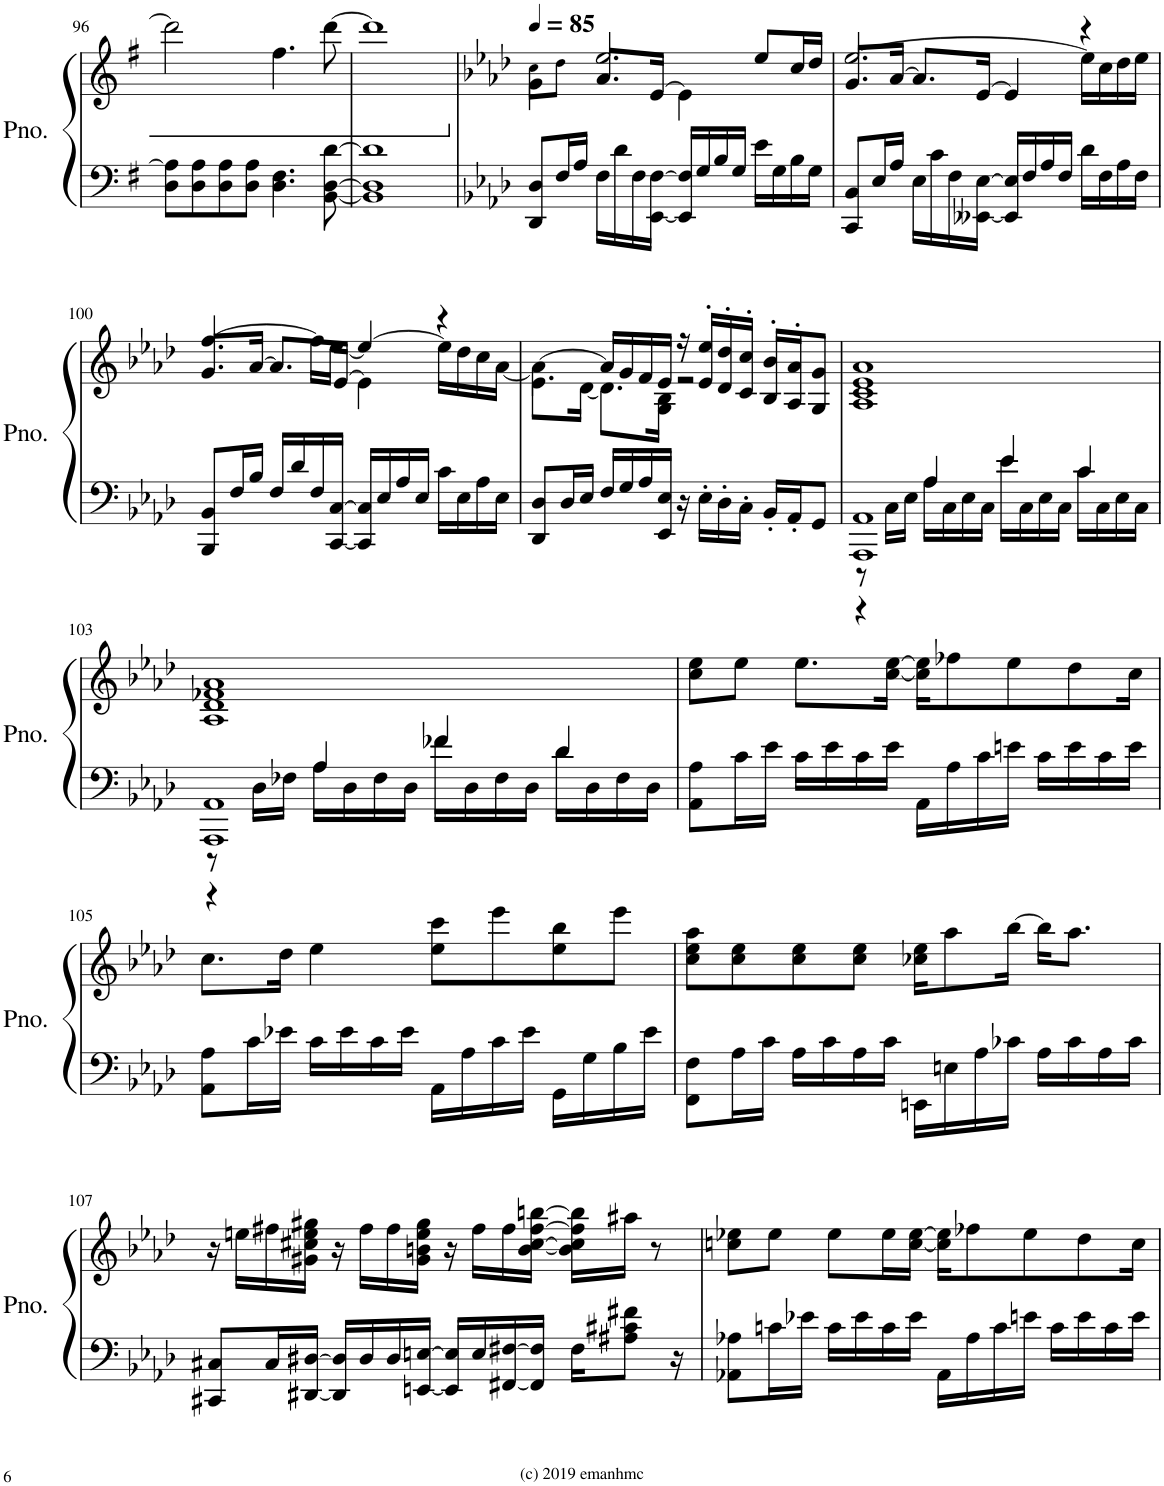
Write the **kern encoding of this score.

**kern	**kern
*part1	*part1
*staff2	*staff1
*I"Piano	*
*I'Pno.	*
!!LO:PB:g=z
*clefF4	*clefG2
*k[f#]	*k[f#]
*M4/4	*M4/4
*met(c)	*met(c)
=96	=96
8D\ 8A\]L	2ddd\]
8D\ 8A\	.
8D\ 8A\	.
8D\ 8A\J	.
4.D\ 4.F#\	4.ff#\
[8BB\ [8D\ [8d\	[8ddd\
=97	=97
1BB] 1D] 1d]	1ddd]
=98	=98
*k[b-e-a-d-]	*k[b-e-a-d-]
*	*^
8DD-/ 8D-/L	4g\	8cc!\L
16F/L	.	8dd-!\J
16A-/JJ	.	.
16F\LL	8.a-/L	2.ee-/
16d-\	.	.
16F\	.	.
[16EE-\ [16F\JJ	[16e-/Jk	.
16EE-/] 16F/]LL	4e-\]	.
16G/	.	.
16B-/	.	.
16G/JJ	.	.
16e-\LL	8ee-/L	.
16G\	.	.
16B-\	16cc/L	.
16G\JJ	16dd-/JJ	.
=99	=99	=99
8CC/ 8C/L	8.g/L	[2.ee-/
16E-/L	.	.
16A-/JJ	[16a-/Jk	.
16E-\LL	8.a-/L]	.
16c\	.	.
16F\	.	.
[16EE--X\ [16E-\JJ	[16e-/Jk	.
16EE--/] 16E-/]LL	4e-/]	.
16F/	.	.
16A-/	.	.
16F/JJ	.	.
16d-\LL	4r	16ee-\LL]
16F\	.	16cc\
16A-\	.	16dd-\
16F\JJ	.	16ee-\JJ
!!LO:LB:g=z	!!
=100	=100	=100
8BBB-/ 8BB-/L	8.g/L	[4.ff/
16F/L	.	.
16B-/JJ	[16a-/Jk	.
16F/LL	8.a-/L]	.
16d-/	.	.
16F/	.	16ff\LL]
[16CC/ [16C/JJ	[16e-/Jk	[16ee-\JJ
16CC/] 16C/]LL	4e-\]	4ee-/_
16E-/	.	.
16A-/	.	.
16E-/JJ	.	.
16c\LL	4r	16ee-\LL]
16E-\	.	16dd-\
16A-\	.	16cc\
16E-\JJ	.	[16a-\JJ
=101	=101	=101
8DD-/ 8D-/L	8.e-\L	4a-\_
16D-/L	.	.
16E-/JJ	[16d-\Jk	.
16F/LL	8.d-\L]	16a-/LL]
16G/	.	16g/
16A-/	.	16f/
16EE-/ 16E-/JJ	16G\ 16B-\Jk	16e-/JJ
16r	16r	2r
16E-'\LL	16e-/' 16ee-/'LL	.
16D-'\	16d-/' 16dd-/'	.
16C'\JJ	16c/' 16cc/'JJ	.
16BB-'/LL	16B-/' 16b-/'LL	.
16AA-'/J	16A-/' 16a-/'J	.
8GG/J	8G/ 8g/J	.
*	*v	*v
=102	=102
*^	*
*	*^	*
1AAA- 1AA-	8r	4r	1A- 1c 1e- 1a-
.	16C\LL	.	.
.	16E-\JJ	.	.
.	16A-\LL	4A-/	.
.	16C\	.	.
.	16E-\	.	.
.	16C\JJ	.	.
.	16e-\LL	4e-/	.
.	16C\	.	.
.	16E-\	.	.
.	16C\JJ	.	.
.	16c\LL	4c/	.
.	16C\	.	.
.	16E-\	.	.
.	16C\JJ	.	.
!!LO:LB:g=z
=103	=103	=103	=103
1AAA- 1AA-	8r	4r	1A- 1d- 1f-X 1a-
.	16D-\LL	.	.
.	16F-X\JJ	.	.
.	16A-\LL	4A-/	.
.	16D-\	.	.
.	16F-\	.	.
.	16D-\JJ	.	.
.	16f-X\LL	4f-/	.
.	16D-\	.	.
.	16F-\	.	.
.	16D-\JJ	.	.
.	16d-\LL	4d-/	.
.	16D-\	.	.
.	16F-\	.	.
.	16D-\JJ	.	.
*v	*v	*v	*
=104	=104
8AA-\ 8A-\L	8cc\ 8ee-\L
16c\L	8ee-\J
16e-\JJ	.
16c\LL	8.ee-\L
16e-\	.
16c\	.
16e-\JJ	[16cc\ [16ee-\Jk
16AA-\LL	16cc\] 16ee-\]KL
16A-\	8ff-X\
16c\	.
16en\JJ	8ee-\
16c\LL	.
16e\	8dd-\
16c\	.
16e\JJ	16cc\Jk
!!LO:LB:g=z
=105	=105
8AA-\ 8A-\L	8.cc\L
16c\L	.
16e-X\JJ	16dd-\Jk
16c\LL	4ee-\
16e-\	.
16c\	.
16e-\JJ	.
16AA-\LL	8ee-\ 8ccc\L
16A-\	.
16c\	8eee-\
16e-\JJ	.
16GG\LL	8ee-\ 8bb-\
16G\	.
16B-\	8eee-\J
16e-\JJ	.
=106	=106
8FF\ 8F\L	8cc\ 8ee-\ 8aa-\L
16A-\L	8cc\ 8ee-\
16c\JJ	.
16A-\LL	8cc\ 8ee-\
16c\	.
16A-\	8cc\ 8ee-\J
16c\JJ	.
16EEn\LL	16cc-X\ 16ee-\KL
16En\	8aa-\
16A-\	.
16c-X\JJ	[16bb-\Jk
16A-\LL	16bb-\KL]
16c-\	8.aa-\J
16A-\	.
16c-\JJ	.
!!LO:LB:g=z
=107	=107
8CC#X/ 8C#X/L	16r
.	16een\LL
16C#/L	16ff#X\
[16DD#X/ [16D#X/JJ	16g#X\ 16cc#X\ 16ee\ 16gg#X\JJ
16DD#/] 16D#/]LL	16r
16D#/	16ff#\LL
16D#/	16ff#\
[16EEn/ [16En/JJ	16g#\ 16bn\ 16ee\ 16gg#\JJ
16EE/] 16E/]LL	16r
16E/	16ff#\LL
[16FF#X/ [16F#X/	16ff#\
16FF#/] 16F#/]JJ	[16b\ [16cc#\ [16ff#\ [16bbn\JJ
16F#\KL	16b\] 16cc#\] 16ff#\] 16bb\]LL
8A#X\ 8c#X\ 8f#X\J	16aa#X\JJ
.	8r
16r	.
=108	=108
8AA-X\ 8A-X\L	8ccn\ 8ee-X\L
16cn\L	8ee-\J
16e-X\JJ	.
16c\LL	8ee-\L
16e-\	.
16c\	16ee-\L
16e-\JJ	[16cc\ [16ee-\JJ
16AA-\LL	16cc\] 16ee-\]KL
16A-\	8ff-X\
16c\	.
16en\JJ	8ee-\
16c\LL	.
16e\	8dd-\
16c\	.
16e\JJ	16cc\Jk
=	=
*-	*-
